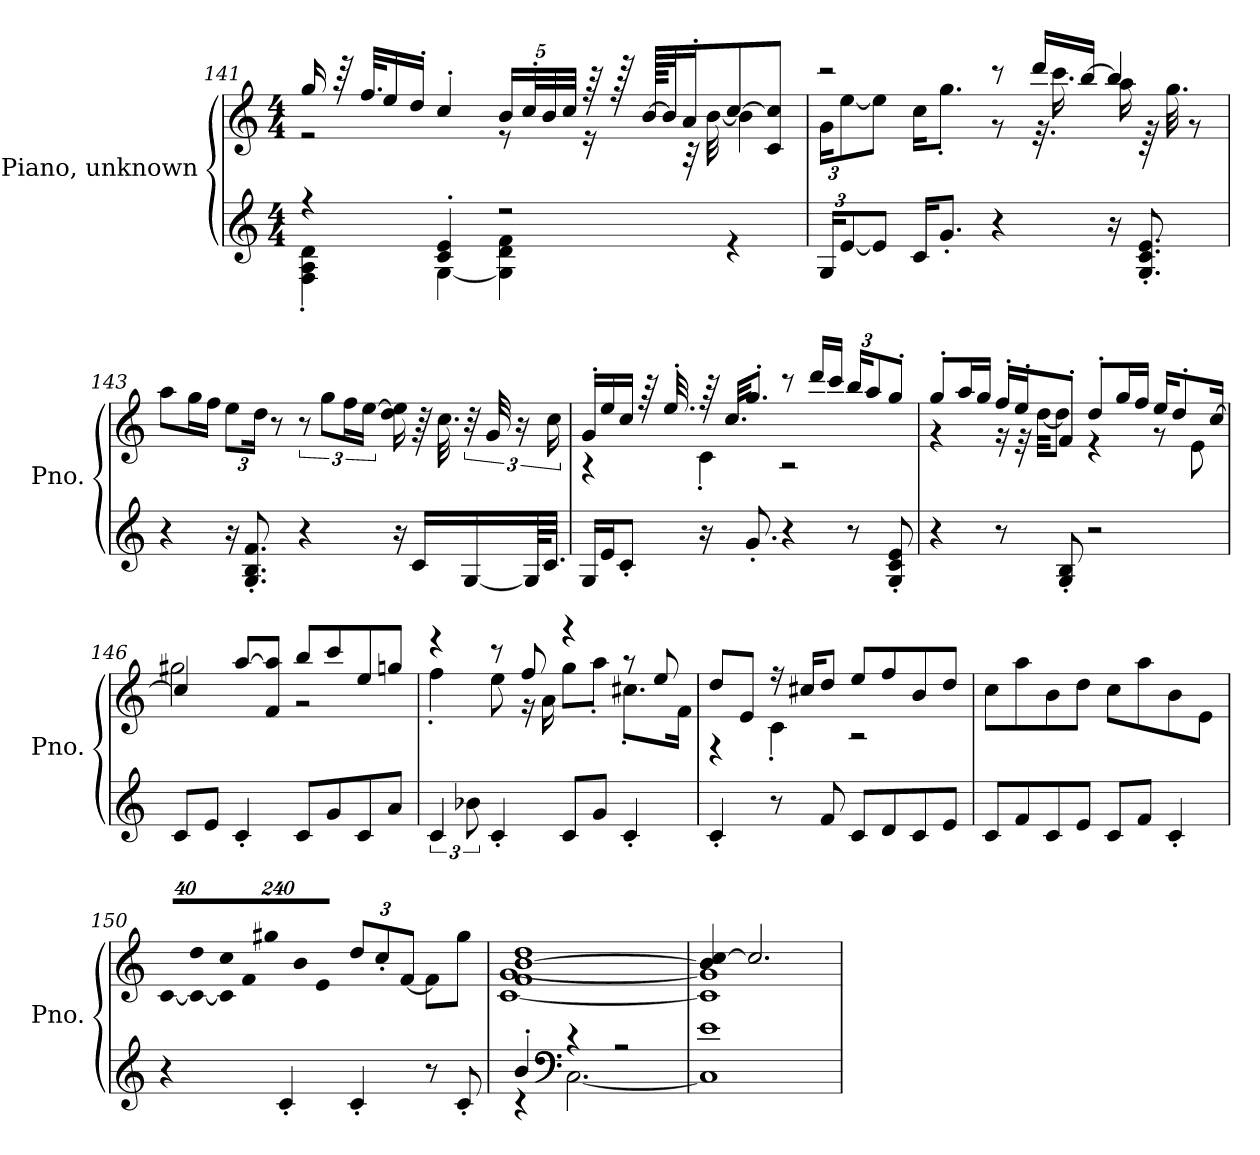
**kern	**kern
*part1	*part1
*staff2	*staff1
*I"Piano, unknown	*
*I'Pno.	*
*clefG2	*clefG2
*k[]	*k[]
*M4/4	*M4/4
=141	=141
*^	*^
4r	4F\' 4A\' 4d\'	16gg/	2r
.	.	64r	.
.	.	32.ff/KLL	.
.	.	16ee/	.
.	.	16dd'/JJ	.
4c/' 4e/'	[4G\	4cc'/	.
*	*	*Xbrackettup	*
2r	4G\] 4d\ 4f\	20b/LL	8r
.	.	40cc'/L	.
.	.	40b/	.
.	.	40cc/JJJ	.
.	.	64r	16r
.	.	128r	.
.	.	[128b/KKLLL	.
.	.	32b/J]	.
.	.	16a'/J	32r
.	.	.	[32b\
.	4r	[8cc/	4b\]
.	.	8c/ 8cc/]J	.
*v	*v	*	*
!!LO:LB:g=z	!!
=142	=142	=142
*Xbrackettup	*	*
24G/KL	2r	24g\KL
[12e/	.	[12ee\
8e/J]	.	8ee\J]
16c/KL	.	16cc\KL
8.g'/J	.	8.gg'\J
4r	8r	8r
.	16ddd/LL	32r
.	.	16.ccc'\
.	[16bb/JJ	.
16r	4bb/]	16aa\
8.G/' 8.c/' 8.e/'	.	64r
.	.	32.gg\
.	.	8r
*	*v	*v
=143	=143
4r	8aa\L
.	16gg\L
.	16ff\JJ
16r	12ee\L
8.G/' 8.B/' 8.f/'	.
.	24dd\Jk
.	8r
*	*brackettup
4r	12r
.	12gg\L
.	24ff\L
.	[24ee\JJ
16r	16dd\ 16ee\]
16c/LL	64r
.	32.cc\
[16G/	48r
.	48g/
.	24r
64G/KL]	.
32.c/JJJ	.
.	24cc\
!!LO:PB:g=z
=144	=144
*	*^
16G/LL	16g'/LL	4r
16e/J	16ee/	.
8c'/J	16cc/JJ	.
.	64r	.
.	32.ee'/	.
16r	64r	4c'\
.	32.cc/KKL	.
8.g'/	8.gg'/J	.
4r	8r	2r
.	16ddd/LL	.
.	16ccc/JJ	.
*	*Xbrackettup	*
8r	24bb/KL	.
.	12aa/	.
8G/' 8c/' 8e/'	8gg'/J	.
=145	=145	=145
4r	8gg'/L	4r
.	16aa/L	.
.	16gg/JJ	.
8r	16ff'/LL	16r
.	16ee'/J	32r
.	.	[32dd\KKL
8G/' 8B/'	8f'/J	8dd\J]
2r	8dd'/L	4r
.	16gg/L	.
.	16ff/JJ	.
.	16ee/KL	8r
.	8dd'/	.
.	.	8e\
.	[16cc/Jk	.
=146	=146	=146
8c/L	4cc/]	2gg#X\
8e/J	.	.
4c'/	[8aa/L	.
.	8f/ 8aa/]J	.
8c/L	8bb/L	2r
8g/	8ccc/	.
8c/	8ee/	.
8a/J	8ggn/J	.
!!LO:LB:g=z	!!
=147	=147	=147
*brackettup	*	*
6c/	4r	4ff'\
12b-X\	.	.
4c'/	8r	8ee\
.	8ff/	16r
.	.	16a\
8c/L	4r	8gg\L
8g/J	.	8aa'\J
4c'/	8r	8.cc#X'\L
.	8ee/	.
.	.	16f\Jk
=148	=148	=148
4c'/	8dd/L	4r
.	8e/J	.
8r	16r	4c'\
.	16cc#X/KL	.
8f/	8dd/J	.
8c/L	8ee/L	2r
8d/	8ff/	.
8c/	8b/	.
8e/J	8dd/J	.
*	*v	*v
=149	=149
8c/L	8cc\L
8f/	8aa\
8c/	8b\
8e/J	8dd\J
8c/L	8cc\L
8f/J	8aa\
4c'/	8b\
.	8e\J
!!LO:LB:g=z
=150	=150
!	!LO:N:vis=32
4r	[640%23c/LLL
!	!LO:N:vis=32
.	640%23c/_ 640%23dd/J
!	!LO:N:vis=16
.	1920%137c/] 1920%137cc/
!	!LO:N:vis=16
.	1920%137f/
!	!LO:N:vis=16
.	1920%137gg#X/
4c'/	.
!	!LO:N:vis=16
.	1920%137b/J
!	!LO:N:vis=8
.	960%137e/J
4c'/	12dd/L
.	12cc'/
.	[12f/J
8r	8f\L]
8c'/	8gg#\J
=151	=151
*^	*^
4b'/	4r	1f [1b 1dd	[1c [1g
*clefF4	*	*	*
4r	[2.C\	.	.
2r	.	.	.
=152	=152	=152	=152
1e	1C]	4b/] [4cc/	1c] 1g]
.	.	2.cc/]	.
*v	*v	*	*
*	*v	*v
=	=
*-	*-
